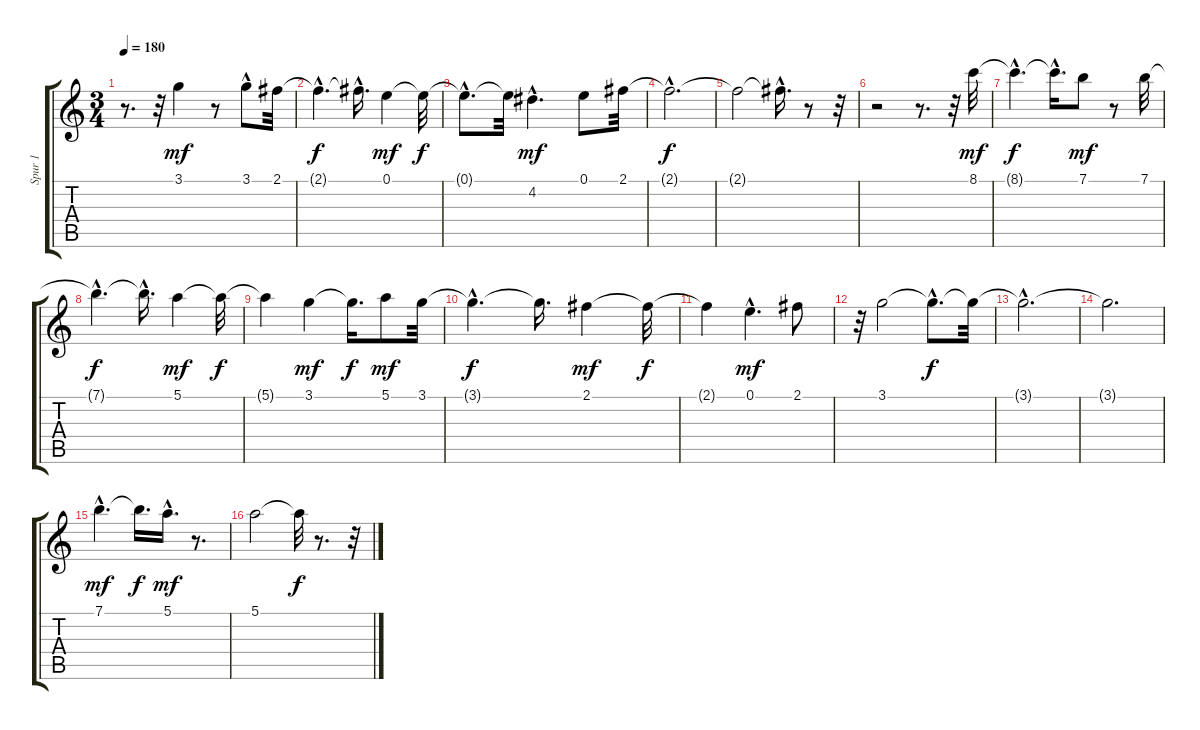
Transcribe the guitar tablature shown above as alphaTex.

\track ("Spur 1" "Spur 1") {instrument acousticguitarsteel}
\staff {score tabs}
\tuning (E4 B3 G3 D3 A2 E2) {hide}
\ts (3 4)
\tempo 180
\clef g2
\ks c
r.8{d dy mf} r.32 3.1.4 r.8 3.1{hac}.8 2.1.32 |
2.1{hac t}.4{d dy f} 2.1{hac t}.16{d} 0.1.4{dy mf} 0.1{t}.32{dy f} |
0.1{hac t}.8{d} 0.1{t}.32 4.2{hac}.4{d dy mf} 0.1.8 2.1.32 |
2.1{hac t}.2{d dy f} |
2.1{t}.2 2.1{hac t}.16{d} r.8 r.32 |
r.2 r.8{d} r.32 8.1.32{dy mf} |
8.1{hac t}.4{d dy f} 8.1{hac t}.16{d} 7.1.8{dy mf} r.8 7.1.32 |
7.1{hac t}.4{d dy f} 7.1{hac t}.16{d} 5.1.4{dy mf} 5.1{t}.32{dy f} |
5.1{t}.4 3.1.4{dy mf} 3.1{t}.16{d dy f} 5.1.8{dy mf} 3.1.32 |
3.1{hac t}.4{d dy f} 3.1{t}.16{d} 2.1.4{dy mf} 2.1{t}.32{dy f} |
2.1{t}.4 0.1{hac}.4{d dy mf} 2.1.8 |
r.32 3.1.2 3.1{hac t}.8{d dy f} 3.1{t}.32 |
3.1{hac t}.2{d} |
3.1{t}.2{d} |
7.1{hac}.4{d dy mf} 7.1{t}.16{d dy f} 5.1{hac}.16{d dy mf} r.8{d} |
5.1.2 5.1{t}.32{dy f} r.8{d} r.32
